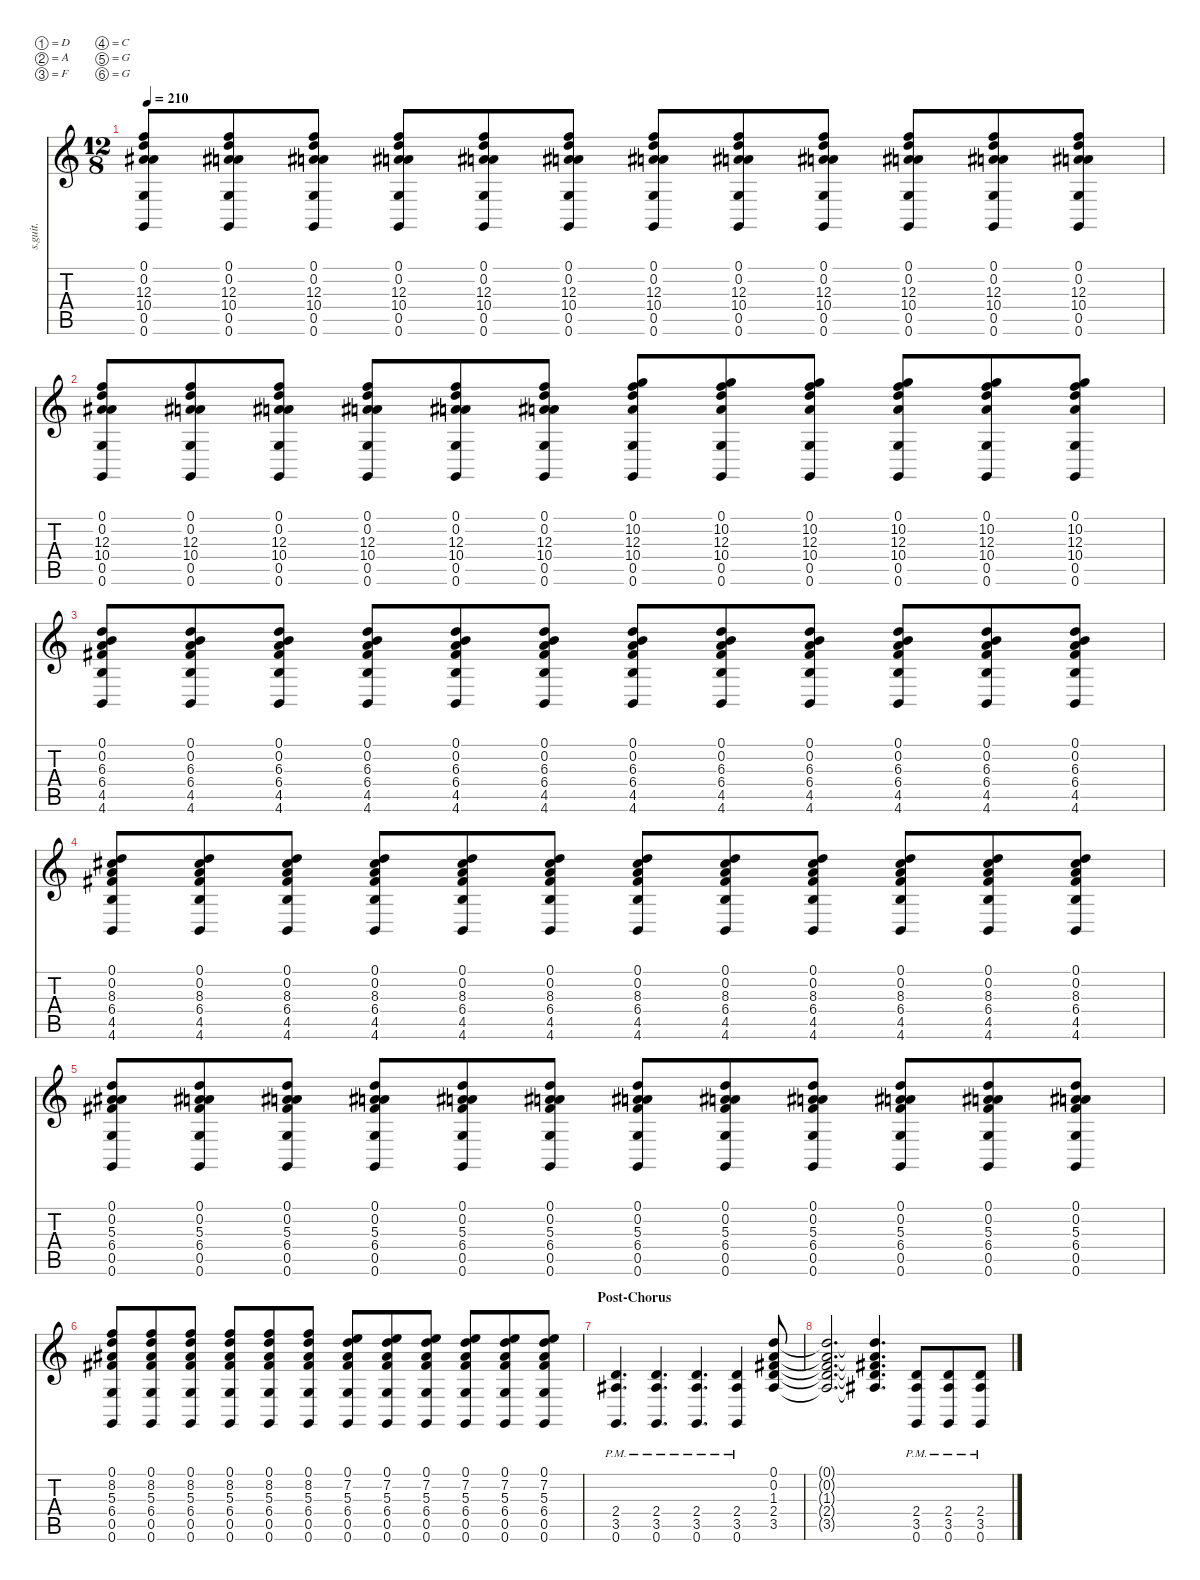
\defaultSystemsLayout 4
\hideDynamics
\bracketExtendMode nobrackets
\track ("Rythm Guitar 2" "s.guit.") {instrument distortionguitar}
\staff {score tabs}
\tuning (D4 A3 F3 C3 G2 G1)
\ts (12 8)
\tempo 210
\clef g2
\ks c
(0.1 0.2 12.3 10.4{acc #} 0.5 0.6).8{lyrics (0 "") lyrics (1 "") lyrics (2 "") lyrics (3 "") lyrics (4 "") dy f} (0.1 0.2 12.3 10.4{acc #} 0.5 0.6).8{lyrics (0 "") lyrics (1 "") lyrics (2 "") lyrics (3 "") lyrics (4 "")} (0.1 0.2 12.3 10.4{acc #} 0.5 0.6).8{lyrics (0 "") lyrics (1 "") lyrics (2 "") lyrics (3 "") lyrics (4 "")} (0.1 0.2 12.3 10.4{acc #} 0.5 0.6).8{lyrics (0 "") lyrics (1 "") lyrics (2 "") lyrics (3 "") lyrics (4 "")} (0.1 0.2 12.3 10.4{acc #} 0.5 0.6).8{lyrics (0 "") lyrics (1 "") lyrics (2 "") lyrics (3 "") lyrics (4 "")} (0.1 0.2 12.3 10.4{acc #} 0.5 0.6).8{lyrics (0 "") lyrics (1 "") lyrics (2 "") lyrics (3 "") lyrics (4 "")} (0.1 0.2 12.3 10.4{acc #} 0.5 0.6).8{lyrics (0 "") lyrics (1 "") lyrics (2 "") lyrics (3 "") lyrics (4 "")} (0.1 0.2 12.3 10.4{acc #} 0.5 0.6).8{lyrics (0 "") lyrics (1 "") lyrics (2 "") lyrics (3 "") lyrics (4 "")} (0.1 0.2 12.3 10.4{acc #} 0.5 0.6).8{lyrics (0 "") lyrics (1 "") lyrics (2 "") lyrics (3 "") lyrics (4 "")} (0.1 0.2 12.3 10.4{acc #} 0.5 0.6).8{lyrics (0 "") lyrics (1 "") lyrics (2 "") lyrics (3 "") lyrics (4 "")} (0.1 0.2 12.3 10.4{acc #} 0.5 0.6).8{lyrics (0 "") lyrics (1 "") lyrics (2 "") lyrics (3 "") lyrics (4 "")} (0.1 0.2 12.3 10.4{acc #} 0.5 0.6).8{lyrics (0 "") lyrics (1 "") lyrics (2 "") lyrics (3 "") lyrics (4 "")} |
(0.1 0.2 12.3 10.4{acc #} 0.5 0.6).8{lyrics (0 "") lyrics (1 "") lyrics (2 "") lyrics (3 "") lyrics (4 "")} (0.1 0.2 12.3 10.4{acc #} 0.5 0.6).8{lyrics (0 "") lyrics (1 "") lyrics (2 "") lyrics (3 "") lyrics (4 "")} (0.1 0.2 12.3 10.4{acc #} 0.5 0.6).8{lyrics (0 "") lyrics (1 "") lyrics (2 "") lyrics (3 "") lyrics (4 "")} (0.1 0.2 12.3 10.4{acc #} 0.5 0.6).8{lyrics (0 "") lyrics (1 "") lyrics (2 "") lyrics (3 "") lyrics (4 "")} (0.1 0.2 12.3 10.4{acc #} 0.5 0.6).8{lyrics (0 "") lyrics (1 "") lyrics (2 "") lyrics (3 "") lyrics (4 "")} (0.1 0.2 12.3 10.4{acc #} 0.5 0.6).8{lyrics (0 "") lyrics (1 "") lyrics (2 "") lyrics (3 "") lyrics (4 "")} (0.1 10.2 12.3 10.4{acc #} 0.5 0.6).8{lyrics (0 "") lyrics (1 "") lyrics (2 "") lyrics (3 "") lyrics (4 "")} (0.1 10.2 12.3 10.4{acc #} 0.5 0.6).8{lyrics (0 "") lyrics (1 "") lyrics (2 "") lyrics (3 "") lyrics (4 "")} (0.1 10.2 12.3 10.4{acc #} 0.5 0.6).8{lyrics (0 "") lyrics (1 "") lyrics (2 "") lyrics (3 "") lyrics (4 "")} (0.1 10.2 12.3 10.4{acc #} 0.5 0.6).8{lyrics (0 "") lyrics (1 "") lyrics (2 "") lyrics (3 "") lyrics (4 "")} (0.1 10.2 12.3 10.4{acc #} 0.5 0.6).8{lyrics (0 "") lyrics (1 "") lyrics (2 "") lyrics (3 "") lyrics (4 "")} (0.1 10.2 12.3 10.4{acc #} 0.5 0.6).8{lyrics (0 "") lyrics (1 "") lyrics (2 "") lyrics (3 "") lyrics (4 "")} |
(0.1 0.2 6.3 6.4{acc #} 4.5 4.6).8{lyrics (0 "") lyrics (1 "") lyrics (2 "") lyrics (3 "") lyrics (4 "")} (0.1 0.2 6.3 6.4{acc #} 4.5 4.6).8{lyrics (0 "") lyrics (1 "") lyrics (2 "") lyrics (3 "") lyrics (4 "")} (0.1 0.2 6.3 6.4{acc #} 4.5 4.6).8{lyrics (0 "") lyrics (1 "") lyrics (2 "") lyrics (3 "") lyrics (4 "")} (0.1 0.2 6.3 6.4{acc #} 4.5 4.6).8{lyrics (0 "") lyrics (1 "") lyrics (2 "") lyrics (3 "") lyrics (4 "")} (0.1 0.2 6.3 6.4{acc #} 4.5 4.6).8{lyrics (0 "") lyrics (1 "") lyrics (2 "") lyrics (3 "") lyrics (4 "")} (0.1 0.2 6.3 6.4{acc #} 4.5 4.6).8{lyrics (0 "") lyrics (1 "") lyrics (2 "") lyrics (3 "") lyrics (4 "")} (0.1 0.2 6.3 6.4{acc #} 4.5 4.6).8{lyrics (0 "") lyrics (1 "") lyrics (2 "") lyrics (3 "") lyrics (4 "")} (0.1 0.2 6.3 6.4{acc #} 4.5 4.6).8{lyrics (0 "") lyrics (1 "") lyrics (2 "") lyrics (3 "") lyrics (4 "")} (0.1 0.2 6.3 6.4{acc #} 4.5 4.6).8{lyrics (0 "") lyrics (1 "") lyrics (2 "") lyrics (3 "") lyrics (4 "")} (0.1 0.2 6.3 6.4{acc #} 4.5 4.6).8{lyrics (0 "") lyrics (1 "") lyrics (2 "") lyrics (3 "") lyrics (4 "")} (0.1 0.2 6.3 6.4{acc #} 4.5 4.6).8{lyrics (0 "") lyrics (1 "") lyrics (2 "") lyrics (3 "") lyrics (4 "")} (0.1 0.2 6.3 6.4{acc #} 4.5 4.6).8{lyrics (0 "") lyrics (1 "") lyrics (2 "") lyrics (3 "") lyrics (4 "")} |
(0.1 0.2 8.3{acc #} 6.4{acc #} 4.5 4.6).8{lyrics (0 "") lyrics (1 "") lyrics (2 "") lyrics (3 "") lyrics (4 "")} (0.1 0.2 8.3{acc #} 6.4{acc #} 4.5 4.6).8{lyrics (0 "") lyrics (1 "") lyrics (2 "") lyrics (3 "") lyrics (4 "")} (0.1 0.2 8.3{acc #} 6.4{acc #} 4.5 4.6).8{lyrics (0 "") lyrics (1 "") lyrics (2 "") lyrics (3 "") lyrics (4 "")} (0.1 0.2 8.3{acc #} 6.4{acc #} 4.5 4.6).8{lyrics (0 "") lyrics (1 "") lyrics (2 "") lyrics (3 "") lyrics (4 "")} (0.1 0.2 8.3{acc #} 6.4{acc #} 4.5 4.6).8{lyrics (0 "") lyrics (1 "") lyrics (2 "") lyrics (3 "") lyrics (4 "")} (0.1 0.2 8.3{acc #} 6.4{acc #} 4.5 4.6).8{lyrics (0 "") lyrics (1 "") lyrics (2 "") lyrics (3 "") lyrics (4 "")} (0.1 0.2 8.3{acc #} 6.4{acc #} 4.5 4.6).8{lyrics (0 "") lyrics (1 "") lyrics (2 "") lyrics (3 "") lyrics (4 "")} (0.1 0.2 8.3{acc #} 6.4{acc #} 4.5 4.6).8{lyrics (0 "") lyrics (1 "") lyrics (2 "") lyrics (3 "") lyrics (4 "")} (0.1 0.2 8.3{acc #} 6.4{acc #} 4.5 4.6).8{lyrics (0 "") lyrics (1 "") lyrics (2 "") lyrics (3 "") lyrics (4 "")} (0.1 0.2 8.3{acc #} 6.4{acc #} 4.5 4.6).8{lyrics (0 "") lyrics (1 "") lyrics (2 "") lyrics (3 "") lyrics (4 "")} (0.1 0.2 8.3{acc #} 6.4{acc #} 4.5 4.6).8{lyrics (0 "") lyrics (1 "") lyrics (2 "") lyrics (3 "") lyrics (4 "")} (0.1 0.2 8.3{acc #} 6.4{acc #} 4.5 4.6).8{lyrics (0 "") lyrics (1 "") lyrics (2 "") lyrics (3 "") lyrics (4 "")} |
(0.1 0.2 5.3{acc #} 6.4{acc #} 0.5 0.6).8{lyrics (0 "") lyrics (1 "") lyrics (2 "") lyrics (3 "") lyrics (4 "")} (0.1 0.2 5.3{acc #} 6.4{acc #} 0.5 0.6).8{lyrics (0 "") lyrics (1 "") lyrics (2 "") lyrics (3 "") lyrics (4 "")} (0.1 0.2 5.3{acc #} 6.4{acc #} 0.5 0.6).8{lyrics (0 "") lyrics (1 "") lyrics (2 "") lyrics (3 "") lyrics (4 "")} (0.1 0.2 5.3{acc #} 6.4{acc #} 0.5 0.6).8{lyrics (0 "") lyrics (1 "") lyrics (2 "") lyrics (3 "") lyrics (4 "")} (0.1 0.2 5.3{acc #} 6.4{acc #} 0.5 0.6).8{lyrics (0 "") lyrics (1 "") lyrics (2 "") lyrics (3 "") lyrics (4 "")} (0.1 0.2 5.3{acc #} 6.4{acc #} 0.5 0.6).8{lyrics (0 "") lyrics (1 "") lyrics (2 "") lyrics (3 "") lyrics (4 "")} (0.1 0.2 5.3{acc #} 6.4{acc #} 0.5 0.6).8{lyrics (0 "") lyrics (1 "") lyrics (2 "") lyrics (3 "") lyrics (4 "")} (0.1 0.2 5.3{acc #} 6.4{acc #} 0.5 0.6).8{lyrics (0 "") lyrics (1 "") lyrics (2 "") lyrics (3 "") lyrics (4 "")} (0.1 0.2 5.3{acc #} 6.4{acc #} 0.5 0.6).8{lyrics (0 "") lyrics (1 "") lyrics (2 "") lyrics (3 "") lyrics (4 "")} (0.1 0.2 5.3{acc #} 6.4{acc #} 0.5 0.6).8{lyrics (0 "") lyrics (1 "") lyrics (2 "") lyrics (3 "") lyrics (4 "")} (0.1 0.2 5.3{acc #} 6.4{acc #} 0.5 0.6).8{lyrics (0 "") lyrics (1 "") lyrics (2 "") lyrics (3 "") lyrics (4 "")} (0.1 0.2 5.3{acc #} 6.4{acc #} 0.5 0.6).8{lyrics (0 "") lyrics (1 "") lyrics (2 "") lyrics (3 "") lyrics (4 "")} |
(0.1 8.2 5.3{acc #} 6.4{acc #} 0.5 0.6).8{lyrics (0 "") lyrics (1 "") lyrics (2 "") lyrics (3 "") lyrics (4 "")} (0.1 8.2 5.3{acc #} 6.4{acc #} 0.5 0.6).8{lyrics (0 "") lyrics (1 "") lyrics (2 "") lyrics (3 "") lyrics (4 "")} (0.1 8.2 5.3{acc #} 6.4{acc #} 0.5 0.6).8{lyrics (0 "") lyrics (1 "") lyrics (2 "") lyrics (3 "") lyrics (4 "")} (0.1 8.2 5.3{acc #} 6.4{acc #} 0.5 0.6).8{lyrics (0 "") lyrics (1 "") lyrics (2 "") lyrics (3 "") lyrics (4 "")} (0.1 8.2 5.3{acc #} 6.4{acc #} 0.5 0.6).8{lyrics (0 "") lyrics (1 "") lyrics (2 "") lyrics (3 "") lyrics (4 "")} (0.1 8.2 5.3{acc #} 6.4{acc #} 0.5 0.6).8{lyrics (0 "") lyrics (1 "") lyrics (2 "") lyrics (3 "") lyrics (4 "")} (0.1 7.2 5.3{acc #} 6.4{acc #} 0.5 0.6).8{lyrics (0 "") lyrics (1 "") lyrics (2 "") lyrics (3 "") lyrics (4 "")} (0.1 7.2 5.3{acc #} 6.4{acc #} 0.5 0.6).8{lyrics (0 "") lyrics (1 "") lyrics (2 "") lyrics (3 "") lyrics (4 "")} (0.1 7.2 5.3{acc #} 6.4{acc #} 0.5 0.6).8{lyrics (0 "") lyrics (1 "") lyrics (2 "") lyrics (3 "") lyrics (4 "")} (0.1 7.2 5.3{acc #} 6.4{acc #} 0.5 0.6).8{lyrics (0 "") lyrics (1 "") lyrics (2 "") lyrics (3 "") lyrics (4 "")} (0.1 7.2 5.3{acc #} 6.4{acc #} 0.5 0.6).8{lyrics (0 "") lyrics (1 "") lyrics (2 "") lyrics (3 "") lyrics (4 "")} (0.1 7.2 5.3{acc #} 6.4{acc #} 0.5 0.6).8{lyrics (0 "") lyrics (1 "") lyrics (2 "") lyrics (3 "") lyrics (4 "")} |
\section ("" "Post-Chorus")
(2.4{pm} 3.5{pm acc #} 0.6{pm}).4{d lyrics (0 "") lyrics (1 "") lyrics (2 "") lyrics (3 "") lyrics (4 "")} (2.4{pm} 3.5{pm acc #} 0.6{pm}).4{d lyrics (0 "") lyrics (1 "") lyrics (2 "") lyrics (3 "") lyrics (4 "")} (2.4{pm} 3.5{pm acc #} 0.6{pm}).4{d lyrics (0 "") lyrics (1 "") lyrics (2 "") lyrics (3 "") lyrics (4 "")} (2.4{pm} 3.5{pm acc #} 0.6{pm}).4{lyrics (0 "") lyrics (1 "") lyrics (2 "") lyrics (3 "") lyrics (4 "")} (0.1 0.2 1.3{acc #} 2.4 3.5{acc #}).8{lyrics (0 "") lyrics (1 "") lyrics (2 "") lyrics (3 "") lyrics (4 "")} |
(0.1{t} 0.2{t} 1.3{t acc #} 2.4{t} 3.5{t acc #}).2{d lyrics (0 "") lyrics (1 "") lyrics (2 "") lyrics (3 "") lyrics (4 "")} (3.5{t acc #} 2.4{t} 1.3{t acc #} 0.2{t} 0.1{t}).4{d lyrics (0 "") lyrics (1 "") lyrics (2 "") lyrics (3 "") lyrics (4 "")} (2.4{pm} 3.5{pm acc #} 0.6{pm}).8{lyrics (0 "") lyrics (1 "") lyrics (2 "") lyrics (3 "") lyrics (4 "")} (2.4{pm} 3.5{pm acc #} 0.6{pm}).8{lyrics (0 "") lyrics (1 "") lyrics (2 "") lyrics (3 "") lyrics (4 "")} (2.4{pm} 3.5{pm acc #} 0.6{pm}).8{lyrics (0 "") lyrics (1 "") lyrics (2 "") lyrics (3 "") lyrics (4 "")}
